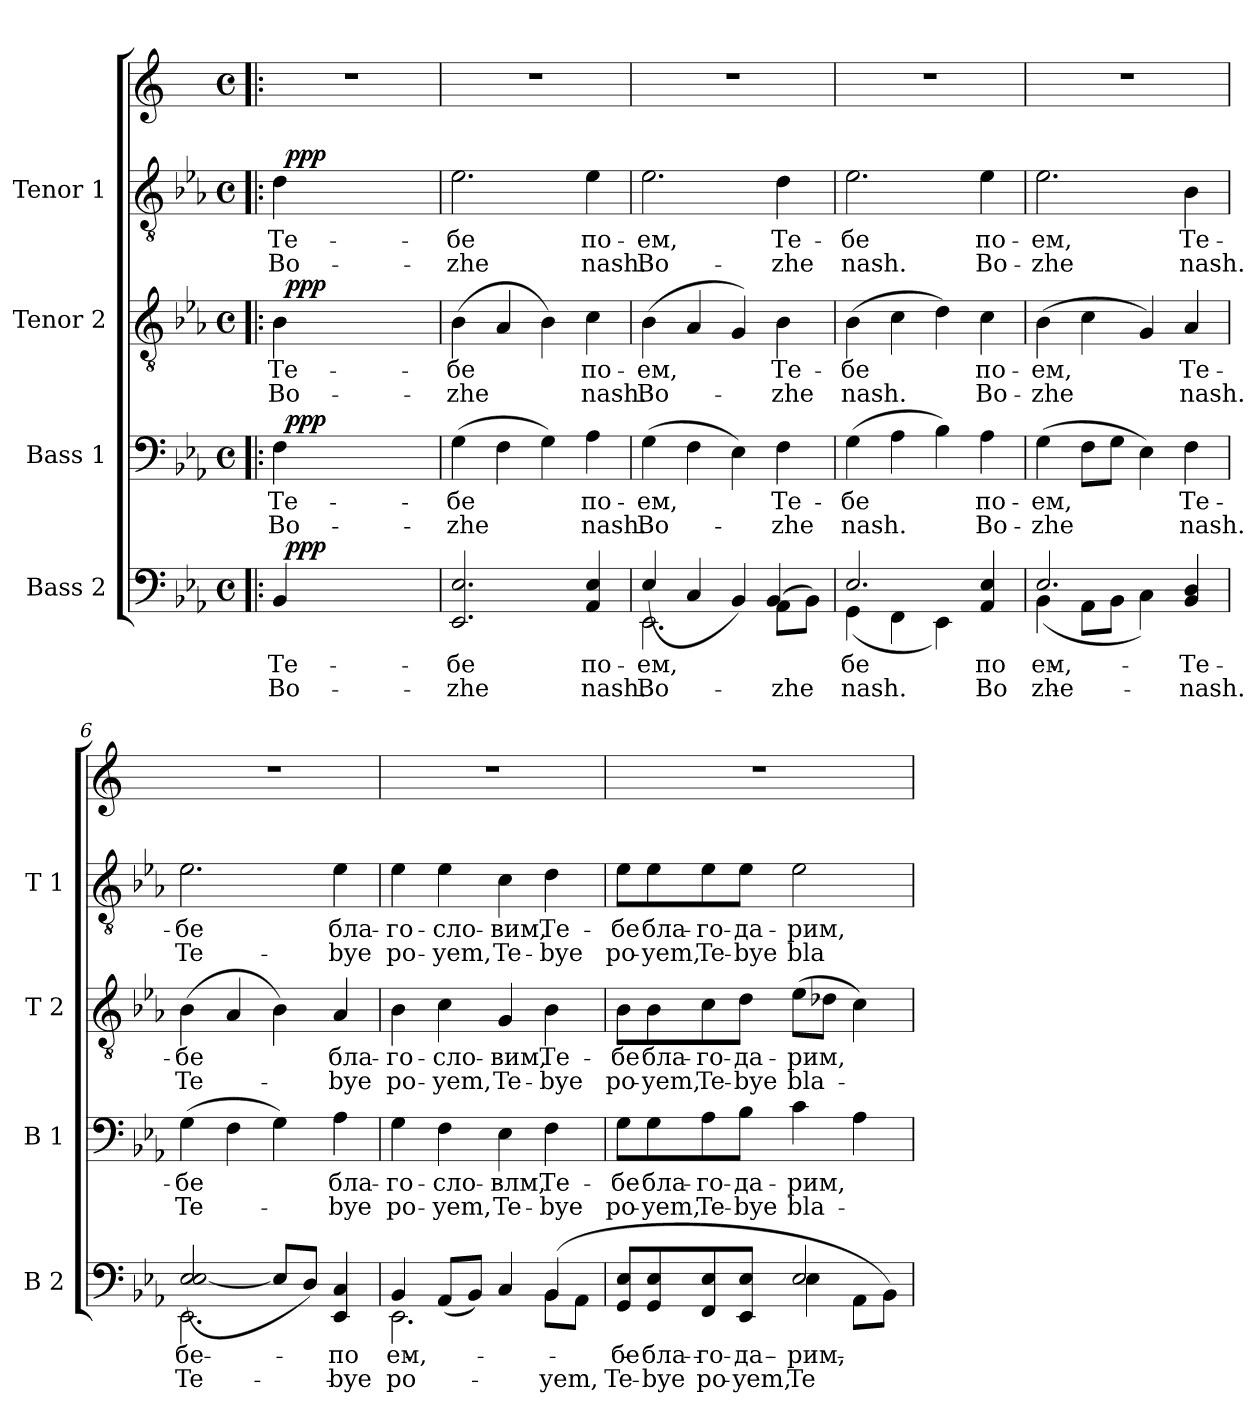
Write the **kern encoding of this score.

**kern	**text	**text	**dynam	**kern	**text	**text	**dynam	**kern	**text	**text	**dynam	**kern	**text	**text	**dynam	**kern
*part5	*part5	*part5	*part5	*part4	*part4	*part4	*part4	*part3	*part3	*part3	*part3	*part2	*part2	*part2	*part2	*part1
*staff5	*staff5	*staff5	*staff5	*staff4	*staff4	*staff4	*staff4	*staff3	*staff3	*staff3	*staff3	*staff2	*staff2	*staff2	*staff2	*staff1
*I"Bass 2	*	*	*	*I"Bass 1	*	*	*	*I"Tenor 2	*	*	*	*I"Tenor 1	*	*	*	*
*I'B 2	*	*	*	*I'B 1	*	*	*	*I'T 2	*	*	*	*I'T 1	*	*	*	*
!!LO:PB:g=z
*clefF4	*	*	*	*clefF4	*	*	*	*clefGv2	*	*	*	*clefGv2	*	*	*	*clefG2
*k[b-e-a-]	*	*	*	*k[b-e-a-]	*	*	*	*k[b-e-a-]	*	*	*	*k[b-e-a-]	*	*	*	*k[]
*E-:	*	*	*	*E-:	*	*	*	*E-:	*	*	*	*E-:	*	*	*	*C:
*M4/4	*	*	*	*M4/4	*	*	*	*M4/4	*	*	*	*M4/4	*	*	*	*M4/4
*met(c)	*	*	*	*met(c)	*	*	*	*met(c)	*	*	*	*met(c)	*	*	*	*met(c)
=1!|:	=1!|:	=1!|:	=1!|:	=1!|:	=1!|:	=1!|:	=1!|:	=1!|:	=1!|:	=1!|:	=1!|:	=1!|:	=1!|:	=1!|:	=1!|:	=1!|:
!	!	!	!	!	!	!	!	!	!	!	!	!LO:TX:a:t=Very slowly and barely audible 54	!	!	!	!
!	!LO:LY:b	!LO:LY:b	!	!	!LO:LY:b	!LO:LY:b	!	!	!LO:LY:b	!LO:LY:b	!	!	!LO:LY:b	!LO:LY:b	!	!
*^	*	*	*	*^	*	*	*	*^	*	*	*	*^	*	*	*	*
4BB-/	32ryy	Те-	Bo-	.	4F\	32ryy	Те-	Bo-	.	4B-\	32ryy	Те-	Bo-	.	4d\	32ryy	Те-	Bo-	.	1r
!	!	!	!	!LO:DY:a	!	!	!	!	!LO:DY:a	!	!	!	!	!LO:DY:a	!	!	!	!	!LO:DY:a	!
.	2ryy	.	.	ppp	.	2ryy	.	.	ppp	.	2ryy	.	.	ppp	.	2ryy	.	.	ppp	.
2.ryy	.	.	.	.	2.ryy	.	.	.	.	2.ryy	.	.	.	.	2.ryy	.	.	.	.	.
.	4...ryy	.	.	.	.	4...ryy	.	.	.	.	4...ryy	.	.	.	.	4...ryy	.	.	.	.
=2	=2	=2	=2	=2	=2	=2	=2	=2	=2	=2	=2	=2	=2	=2	=2	=2	=2	=2	=2	=2
!	!	!LO:LY:b	!LO:LY:b	!	!	!	!LO:LY:b	!LO:LY:b	!	!	!	!LO:LY:b	!LO:LY:b	!	!	!	!LO:LY:b	!LO:LY:b	!	!
*v	*v	*	*	*	*	*	*	*	*	*v	*v	*	*	*	*v	*v	*	*	*	*
*	*	*	*	*v	*v	*	*	*	*	*	*	*	*	*	*	*	*
2.EE-/ 2.E-/	-бе	-zhe	.	(>4G\	-бе	-zhe	.	(>4B-\	-бе	-zhe	.	2.e-\	-бе	-zhe	.	1r
.	.	.	.	4F\	.	.	.	4A-/	.	.	.	.	.	.	.	.
.	.	.	.	4G\)	.	.	.	4B-\)	.	.	.	.	.	.	.	.
!	!LO:LY:b	!LO:LY:b	!	!	!LO:LY:b	!LO:LY:b	!	!	!LO:LY:b	!LO:LY:b	!	!	!LO:LY:b	!LO:LY:b	!	!
4AA-/ 4E-/	по-	nash.	.	4A-\	по-	nash.	.	4c\	по-	nash.	.	4e-\	по-	nash.	.	.
=3	=3	=3	=3	=3	=3	=3	=3	=3	=3	=3	=3	=3	=3	=3	=3	=3
*^	*	*	*	*	*	*	*	*	*	*	*	*	*	*	*	*
!	!	!LO:LY:b	!LO:LY:b	!	!	!LO:LY:b	!LO:LY:b	!	!	!LO:LY:b	!LO:LY:b	!	!	!LO:LY:b	!LO:LY:b	!	!
2.EE-\	(4E-/	-ем,	Bo-	.	(>4G\	-ем,	Bo-	.	(>4B-\	-ем,	Bo-	.	2.e-\	-ем,	Bo-	.	1r
.	4C/	.	.	.	4F\	.	.	.	4A-/	.	.	.	.	.	.	.	.
.	4BB-/)	.	.	.	4E-\)	.	.	.	4G/)	.	.	.	.	.	.	.	.
!	!	!LO:LY:b	!LO:LY:b	!	!	!LO:LY:b	!LO:LY:b	!	!	!LO:LY:b	!LO:LY:b	!	!	!LO:LY:b	!LO:LY:b	!	!
(<8AA-\L	4BB-/	.	zhe	.	4F\	Те-	-zhe	.	4B-\	Те-	-zhe	.	4d\	Те-	-zhe	.	.
8BB-\J)	.	.	.	.	.	.	.	.	.	.	.	.	.	.	.	.	.
=4	=4	=4	=4	=4	=4	=4	=4	=4	=4	=4	=4	=4	=4	=4	=4	=4	=4
!	!	!LO:LY:b	!LO:LY:b	!	!	!LO:LY:b	!LO:LY:b	!	!	!LO:LY:b	!LO:LY:b	!	!	!LO:LY:b	!LO:LY:b	!	!
2.E-/	(<4GG\	бе	-nash.	.	(>4G\	-бе	nash.	.	(>4B-\	-бе	nash.	.	2.e-\	-бе	nash.	.	1r
.	4FF\	.	.	.	4A-\	.	.	.	4c\	.	.	.	.	.	.	.	.
.	4EE-\)	.	.	.	4B-\)	.	.	.	4d\)	.	.	.	.	.	.	.	.
!	!	!LO:LY:b	!LO:LY:b	!	!	!LO:LY:b	!LO:LY:b	!	!	!LO:LY:b	!LO:LY:b	!	!	!LO:LY:b	!LO:LY:b	!	!
4ryy	4AA-/ 4E-/	по-	Bo-	.	4A-\	по-	Bo-	.	4c\	по-	Bo-	.	4e-\	по-	Bo-	.	.
=5	=5	=5	=5	=5	=5	=5	=5	=5	=5	=5	=5	=5	=5	=5	=5	=5	=5
!	!	!LO:LY:b	!LO:LY:b	!	!	!LO:LY:b	!LO:LY:b	!	!	!LO:LY:b	!LO:LY:b	!	!	!LO:LY:b	!LO:LY:b	!	!
2.E-/	(<4BB-\	-ем,	-zhe	.	(>4G\	-ем,	-zhe	.	(>4B-\	-ем,	-zhe	.	2.e-\	-ем,	-zhe	.	1r
.	8AA-\L	.	.	.	8F\L	.	.	.	4c\	.	.	.	.	.	.	.	.
.	8BB-\J	.	.	.	8G\J	.	.	.	.	.	.	.	.	.	.	.	.
.	4C\)	.	.	.	4E-\)	.	.	.	4G/)	.	.	.	.	.	.	.	.
!	!	!LO:LY:b	!LO:LY:b	!	!	!LO:LY:b	!LO:LY:b	!	!	!LO:LY:b	!LO:LY:b	!	!	!LO:LY:b	!LO:LY:b	!	!
4ryy	4BB-/ 4D/	Те-	nash.	.	4F\	Те-	nash.	.	4A-/	Те-	nash.	.	4B-\	Те-	nash.	.	.
!!LO:LB:g=z
=6	=6	=6	=6	=6	=6	=6	=6	=6	=6	=6	=6	=6	=6	=6	=6	=6	=6
!	!	!LO:LY:b	!LO:LY:b	!	!	!LO:LY:b	!LO:LY:b	!	!	!LO:LY:b	!LO:LY:b	!	!	!LO:LY:b	!LO:LY:b	!	!
2.EE-\	(2E-/ [>2E-/	-бе	Te-	.	(>4G\	-бе	Te-	.	(>4B-\	-бе	Te-	.	2.e-\	-бе	Te-	.	1r
.	.	.	.	.	4F\	.	.	.	4A-/	.	.	.	.	.	.	.	.
.	8E-/L]	.	.	.	4G\)	.	.	.	4B-\)	.	.	.	.	.	.	.	.
.	8D/J)	.	.	.	.	.	.	.	.	.	.	.	.	.	.	.	.
!	!	!LO:LY:b	!LO:LY:b	!	!	!LO:LY:b	!LO:LY:b	!	!	!LO:LY:b	!LO:LY:b	!	!	!LO:LY:b	!LO:LY:b	!	!
4ryy	4EE-/ 4C/	по-	-bye	.	4A-\	бла-	-bye	.	4A-/	бла-	-bye	.	4e-\	бла-	-bye	.	.
=7	=7	=7	=7	=7	=7	=7	=7	=7	=7	=7	=7	=7	=7	=7	=7	=7	=7
!	!	!LO:LY:b	!LO:LY:b	!	!	!LO:LY:b	!LO:LY:b	!	!	!LO:LY:b	!LO:LY:b	!	!	!LO:LY:b	!LO:LY:b	!	!
2.EE-\	4BB-/	-ем,	po-	.	4G\	-го-	po-	.	4B-\	-го-	po-	.	4e-\	-го-	po-	.	1r
!	!	!	!	!	!	!LO:LY:b	!LO:LY:b	!	!	!LO:LY:b	!LO:LY:b	!	!	!LO:LY:b	!LO:LY:b	!	!
.	(>8AA-/L	.	.	.	4F\	-сло-	-yem,	.	4c\	-сло-	-yem,	.	4e-\	-сло-	-yem,	.	.
.	8BB-/J)	.	.	.	.	.	.	.	.	.	.	.	.	.	.	.	.
!	!	!	!	!	!	!LO:LY:b	!LO:LY:b	!	!	!LO:LY:b	!LO:LY:b	!	!	!LO:LY:b	!LO:LY:b	!	!
.	4C/	.	.	.	4E-\	-влм,	Te-	.	4G/	-вим,	Te-	.	4c\	-вим,	Te-	.	.
!	!	!LO:LY:b	!LO:LY:b	!	!	!LO:LY:b	!LO:LY:b	!	!	!LO:LY:b	!LO:LY:b	!	!	!LO:LY:b	!LO:LY:b	!	!
8BB-\L	(<4BB-/	.	yem,	.	4F\	Те-	-bye	.	4B-\	Те-	-bye	.	4d\	Те-	-bye	.	.
(8AA-\J	.	.	.	.	.	.	.	.	.	.	.	.	.	.	.	.	.
=8	=8	=8	=8	=8	=8	=8	=8	=8	=8	=8	=8	=8	=8	=8	=8	=8	=8
!	!	!LO:LY:b	!LO:LY:b	!	!	!LO:LY:b	!LO:LY:b	!	!	!LO:LY:b	!LO:LY:b	!	!	!LO:LY:b	!LO:LY:b	!	!
8GG/ 8E-/L	2ryy	бе	-Te-	.	8G\L	-бе	po-	.	8B-\L	-бе	po-	.	8e-\L	-бе	po-	.	1r
!	!	!LO:LY:b	!LO:LY:b	!	!	!LO:LY:b	!LO:LY:b	!	!	!LO:LY:b	!LO:LY:b	!	!	!LO:LY:b	!LO:LY:b	!	!
8GG/ 8E-/	.	бла-	-bye	.	8G\	бла-	-yem,	.	8B-\	бла-	-yem,	.	8e-\	бла-	-yem,	.	.
!	!	!LO:LY:b	!LO:LY:b	!	!	!LO:LY:b	!LO:LY:b	!	!	!LO:LY:b	!LO:LY:b	!	!	!LO:LY:b	!LO:LY:b	!	!
8FF/ 8E-/	.	-го-	po-	.	8A-\	-го-	Te-	.	8c\	-го-	Te-	.	8e-\	-го-	Te-	.	.
!	!	!LO:LY:b	!LO:LY:b	!	!	!LO:LY:b	!LO:LY:b	!	!	!LO:LY:b	!LO:LY:b	!	!	!LO:LY:b	!LO:LY:b	!	!
8EE-/ 8E-/J	.	-да-	-yem,	.	8B-\J	-да-	-bye	.	8d\J	-да-	-bye	.	8e-\J	-да-	-bye	.	.
!	!	!LO:LY:b	!LO:LY:b	!	!	!LO:LY:b	!LO:LY:b	!	!	!LO:LY:b	!LO:LY:b	!	!	!LO:LY:b	!LO:LY:b	!	!
2E-/	4E-\	-рим,	Te-	.	4c\	-рим,	bla-	.	(>8e-\L	-рим,	bla-	.	2e-\	-рим,	bla-	.	.
.	.	.	.	.	.	.	.	.	8d-X\J	.	.	.	.	.	.	.	.
.	8AA-\L	.	.	.	4A-\	.	.	.	4c\)	.	.	.	.	.	.	.	.
.	8BB-\J)	.	.	.	.	.	.	.	.	.	.	.	.	.	.	.	.
*v	*v	*	*	*	*	*	*	*	*	*	*	*	*	*	*	*	*
=	=	=	=	=	=	=	=	=	=	=	=	=	=	=	=	=
*-	*-	*-	*-	*-	*-	*-	*-	*-	*-	*-	*-	*-	*-	*-	*-	*-
